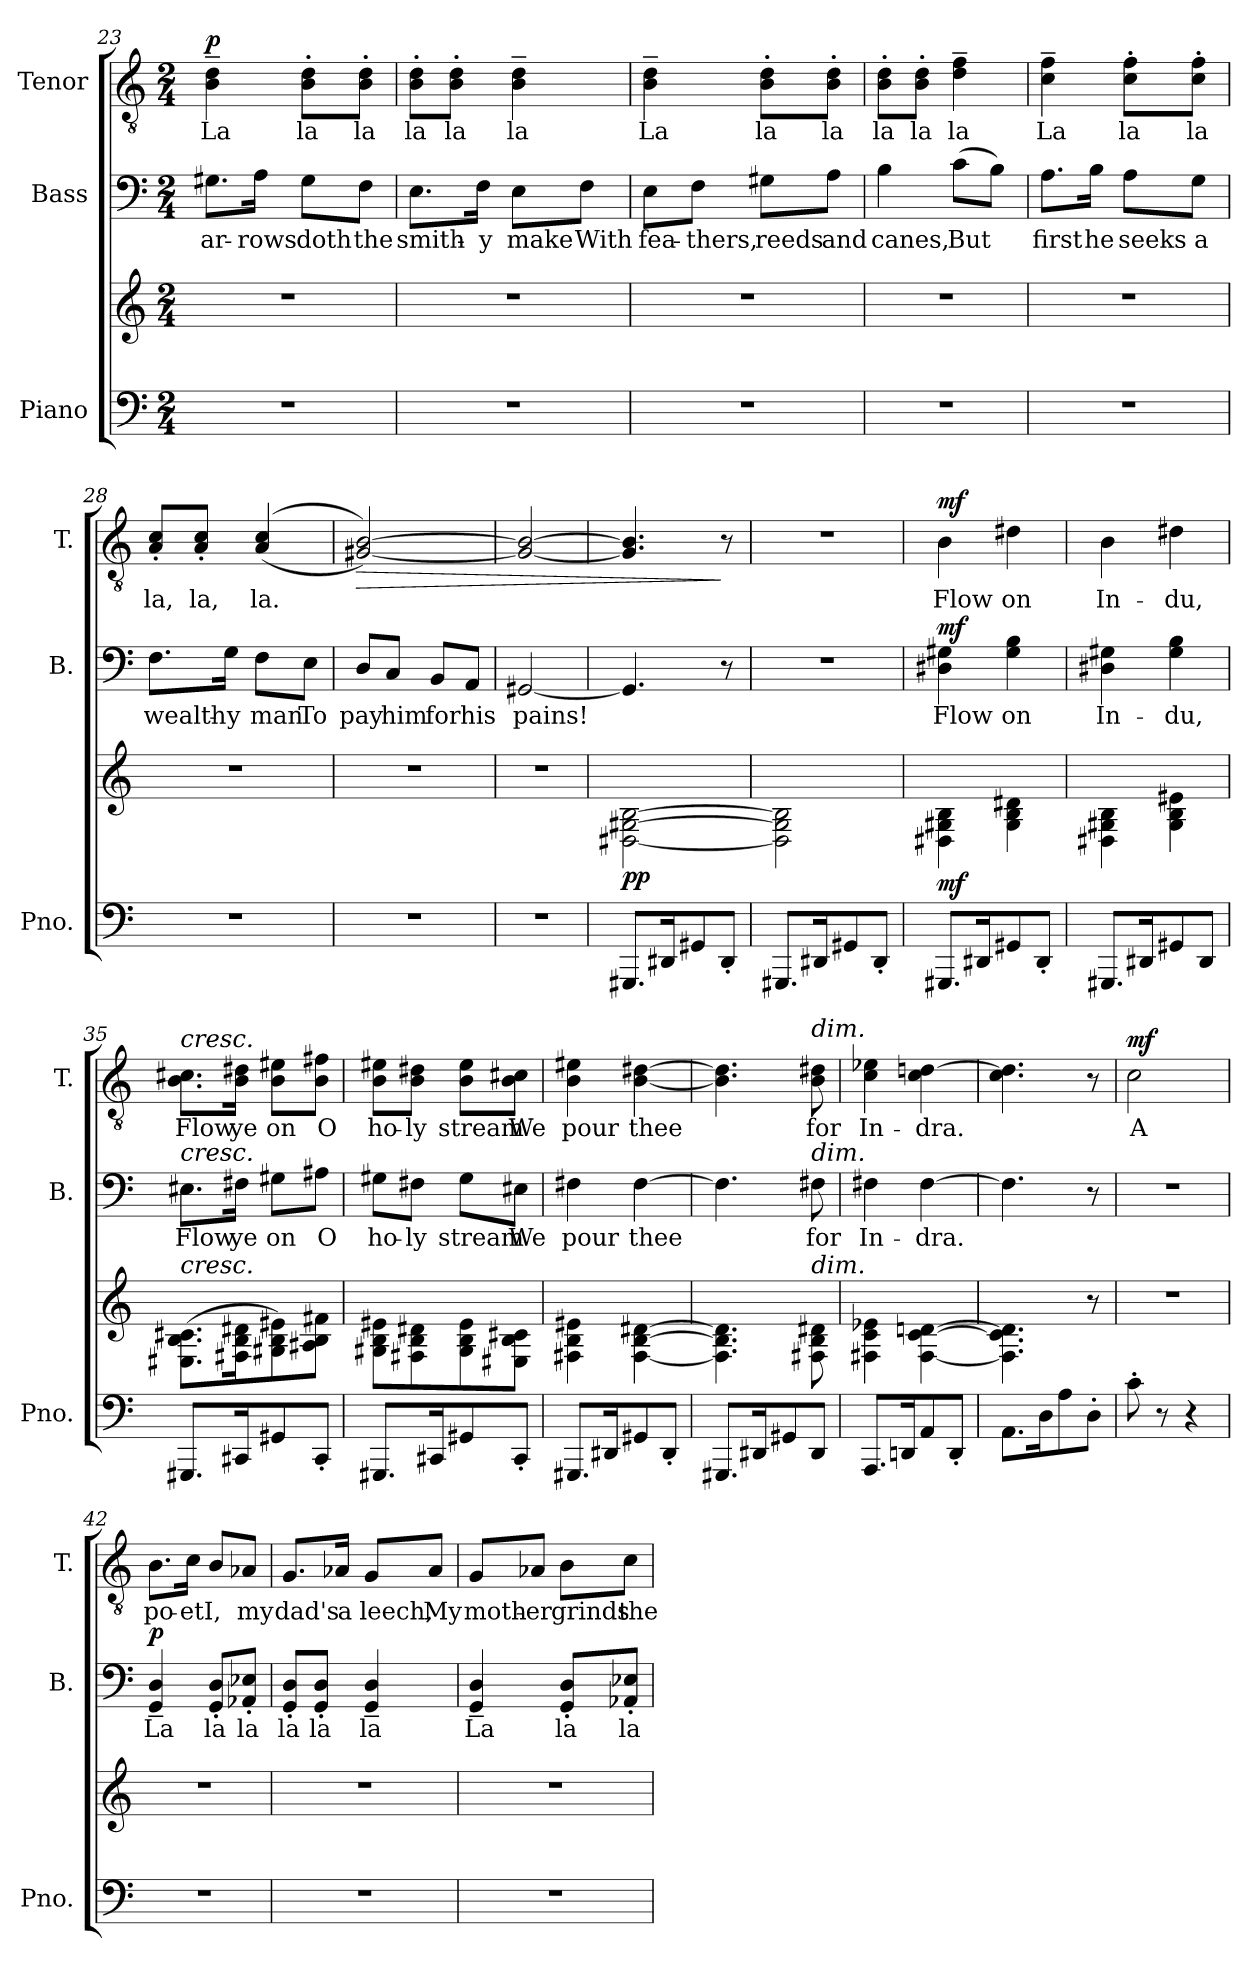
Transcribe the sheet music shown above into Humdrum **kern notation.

**kern	**kern	**dynam	**kern	**text	**dynam	**kern	**text	**dynam
*part3	*part3	*part3	*part2	*part2	*part2	*part1	*part1	*part1
*staff4	*staff3	*staff3/4	*staff2	*staff2	*staff2	*staff1	*staff1	*staff1
*I"Piano	*	*	*I"Bass	*	*	*I"Tenor	*	*
*I'Pno.	*	*	*I'B.	*	*	*I'T.	*	*
!!LO:PB:g=z
*clefF4	*clefG2	*	*clefF4	*	*	*clefGv2	*	*
*	*	*	*	*	*	*ITrd7c12	*	*
*k[]	*k[]	*	*k[]	*	*	*k[]	*	*
*M2/4	*M2/4	*	*M2/4	*	*	*M2/4	*	*
=23	=23	=23	=23	=23	=23	=23	=23	=23
!	!	!	!	!LO:LY:b	!	!	!LO:LY:b	!LO:DY:b
2r	2r	.	8.G#X\L	ar-	.	4BB\~ 4D\~	La	p
!	!	!	!	!LO:LY:b	!	!	!	!
.	.	.	16A\Jk	-rows	.	.	.	.
!	!	!	!	!LO:LY:b	!	!	!LO:LY:b	!
.	.	.	8G#\L	doth	.	8BB\' 8D\'L	la	.
!	!	!	!	!LO:LY:b	!	!	!LO:LY:b	!
.	.	.	8F\J	the	.	8BB\' 8D\'J	la	.
=24	=24	=24	=24	=24	=24	=24	=24	=24
!	!	!	!	!LO:LY:b	!	!	!LO:LY:b	!
2r	2r	.	8.E\L	smith-	.	8BB\' 8D\'L	la	.
!	!	!	!	!	!	!	!LO:LY:b	!
.	.	.	.	.	.	8BB\' 8D\'J	la	.
!	!	!	!	!LO:LY:b	!	!	!	!
.	.	.	16F\Jk	-y	.	.	.	.
!	!	!	!	!LO:LY:b	!	!	!LO:LY:b	!
.	.	.	8E\L	make	.	4BB\~ 4D\~	la	.
!	!	!	!	!LO:LY:b	!	!	!	!
.	.	.	8F\J	With	.	.	.	.
=25	=25	=25	=25	=25	=25	=25	=25	=25
!	!	!	!	!LO:LY:b	!	!	!LO:LY:b	!
2r	2r	.	8E\L	fea-	.	4BB\~ 4D\~	La	.
!	!	!	!	!LO:LY:b	!	!	!	!
.	.	.	8F\J	-thers,	.	.	.	.
!	!	!	!	!LO:LY:b	!	!	!LO:LY:b	!
.	.	.	8G#X\L	reeds	.	8BB\' 8D\'L	la	.
!	!	!	!	!LO:LY:b	!	!	!LO:LY:b	!
.	.	.	8A\J	and	.	8BB\' 8D\'J	la	.
=26	=26	=26	=26	=26	=26	=26	=26	=26
!	!	!	!	!LO:LY:b	!	!	!LO:LY:b	!
2r	2r	.	4B\	canes,	.	8BB\' 8D\'L	la	.
!	!	!	!	!	!	!	!LO:LY:b	!
.	.	.	.	.	.	8BB\' 8D\'J	la	.
!	!	!	!	!LO:LY:b	!	!	!LO:LY:b	!
.	.	.	(>8c\L	But	.	4D\~ 4F\~	la	.
.	.	.	8B\J)	.	.	.	.	.
=27	=27	=27	=27	=27	=27	=27	=27	=27
!	!	!	!	!LO:LY:b	!	!	!LO:LY:b	!
2r	2r	.	8.A\L	first	.	4C\~ 4F\~	La	.
!	!	!	!	!LO:LY:b	!	!	!	!
.	.	.	16B\Jk	he	.	.	.	.
!	!	!	!	!LO:LY:b	!	!	!LO:LY:b	!
.	.	.	8A\L	seeks	.	8C\' 8F\'L	la	.
!	!	!	!	!LO:LY:b	!	!	!LO:LY:b	!
.	.	.	8G\J	a	.	8C\' 8F\'J	la	.
=28	=28	=28	=28	=28	=28	=28	=28	=28
!	!	!	!	!LO:LY:b	!	!	!LO:LY:b	!
2r	2r	.	8.F\L	wealth-	.	8AA/' 8C/'L	la,	.
!	!	!	!	!	!	!	!LO:LY:b	!
.	.	.	.	.	.	8AA/' 8C/'J	la,	.
!	!	!	!	!LO:LY:b	!	!	!	!
.	.	.	16G\Jk	-y	.	.	.	.
!	!	!	!	!LO:LY:b	!	!	!LO:LY:b	!
.	.	.	8F\L	man	.	(<(<4AA/ 4C/	la.	.
!	!	!	!	!LO:LY:b	!	!	!	!
.	.	.	8E\J	To	.	.	.	.
!!LO:LB:g=z
=29	=29	=29	=29	=29	=29	=29	=29	=29
!	!	!	!	!LO:LY:b	!	!	!	!LO:HP:b
2r	2r	.	8D/L	pay	.	[2GG#X/ [2BB/))	.	>
!	!	!	!	!LO:LY:b	!	!	!	!
.	.	.	8C/J	him	.	.	.	.
!	!	!	!	!LO:LY:b	!	!	!	!
.	.	.	8BB/L	for	.	.	.	.
!	!	!	!	!LO:LY:b	!	!	!	!
.	.	.	8AA/J	his	.	.	.	.
=30	=30	=30	=30	=30	=30	=30	=30	=30
!	!	!	!	!LO:LY:b	!	!	!	!
2r	2r	.	[2GG#X/	pains!	.	2GG#/_ 2BB/_	.	.
=31	=31	=31	=31	=31	=31	=31	=31	=31
!	!	!LO:DY:b	!	!	!	!	!	!
8.GGG#X/L	[2D#X\ [2G#X\ [2B\	pp	4.GG#/]	.	.	4.GG#/] 4.BB/]	.	.
16DD#X/K	.	.	.	.	.	.	.	.
8GG#X/	.	.	.	.	.	.	.	.
8DD#'/J	.	.	8r	.	.	8r	.	]
=32	=32	=32	=32	=32	=32	=32	=32	=32
8.GGG#X/L	2D#\] 2G#\] 2B\]	.	2r	.	.	2r	.	.
16DD#X/K	.	.	.	.	.	.	.	.
8GG#X/	.	.	.	.	.	.	.	.
8DD#'/J	.	.	.	.	.	.	.	.
=33	=33	=33	=33	=33	=33	=33	=33	=33
!	!	!LO:DY:b	!	!LO:LY:b	!LO:DY:b	!	!LO:LY:b	!LO:DY:b
8.GGG#X/L	4D#X\ 4G#X\ 4B\	mf	4D#X\ 4G#X\	Flow	mf	4BB\	Flow	mf
16DD#X/K	.	.	.	.	.	.	.	.
!	!	!	!	!LO:LY:b	!	!	!LO:LY:b	!
8GG#X/	4G#\ 4B\ 4d#X\	.	4G#\ 4B\	on	.	4D#X\	on	.
8DD#'/J	.	.	.	.	.	.	.	.
=34	=34	=34	=34	=34	=34	=34	=34	=34
!	!	!	!	!LO:LY:b	!	!	!LO:LY:b	!
8.GGG#X/L	4D#X\ 4G#X\ 4B\	.	4D#X\ 4G#X\	In-	.	4BB\	In-	.
16DD#X/K	.	.	.	.	.	.	.	.
!	!	!	!	!LO:LY:b	!	!	!LO:LY:b	!
8GG#X/	4G#\ 4B\ 4e#X\	.	4G#\ 4B\	-du,	.	4D#X\	-du,	.
8DD#/J	.	.	.	.	.	.	.	.
=35	=35	=35	=35	=35	=35	=35	=35	=35
!	!	!	!	!	!	!LO:TX:a:i:t=cresc.	!	!
!	!	!	!LO:TX:a:i:t=cresc.	!	!	!	!	!
!	!LO:TX:a:i:t=cresc.	!	!	!	!	!	!	!
!	!	!	!	!LO:LY:b	!	!	!LO:LY:b	!
8.GGG#X/L	(>8.E#X\ 8.B\ 8.c#X\L	.	8.E#X\L	Flow	.	8.BB\ 8.C#X\L	Flow	.
!	!	!	!	!LO:LY:b	!	!	!LO:LY:b	!
16CC#X/K	16F#X\ 16B\ 16d#X\K	.	16F#X\Jk	ye	.	16BB\ 16D#X\Jk	ye	.
!	!	!	!	!LO:LY:b	!	!	!LO:LY:b	!
8GG#X/	8G#X\ 8B\ 8e#X\)	.	8G#X\L	on	.	8BB\ 8E#X\L	on	.
!	!	!	!	!LO:LY:b	!	!	!LO:LY:b	!
8CC#'/J	8A#X\ 8B\ 8f#X\J	.	8A#X\J	O	.	8BB\ 8F#X\J	O	.
!!LO:LB:g=z
=36	=36	=36	=36	=36	=36	=36	=36	=36
!	!	!	!	!LO:LY:b	!	!	!LO:LY:b	!
8.GGG#X/L	8G#X\ 8B\ 8e#X\L	.	8G#X\L	ho-	.	8BB\ 8E#X\L	ho-	.
!	!	!	!	!LO:LY:b	!	!	!LO:LY:b	!
.	8F#X\ 8B\ 8d#X\	.	8F#X\J	-ly	.	8BB\ 8D#X\J	-ly	.
16CC#X/K	.	.	.	.	.	.	.	.
!	!	!	!	!LO:LY:b	!	!	!LO:LY:b	!
8GG#X/	8G#\ 8B\ 8e#\	.	8G#\L	stream	.	8BB\ 8E#\L	stream	.
!	!	!	!	!LO:LY:b	!	!	!LO:LY:b	!
8CC#'/J	8E#X\ 8B\ 8c#X\J	.	8E#X\J	We	.	8BB\ 8C#X\J	We	.
=37	=37	=37	=37	=37	=37	=37	=37	=37
!	!	!	!	!LO:LY:b	!	!	!LO:LY:b	!
8.GGG#X/L	4F#X\ 4B\ 4e#X\	.	4F#X\	pour	.	4BB\ 4E#X\	pour	.
16DD#X/K	.	.	.	.	.	.	.	.
!	!	!	!	!LO:LY:b	!	!	!LO:LY:b	!
8GG#X/	[4F#\ [4B\ [4d#X\	.	[4F#\	thee	.	[4BB\ [4D#X\	thee	.
8DD#'/J	.	.	.	.	.	.	.	.
=38	=38	=38	=38	=38	=38	=38	=38	=38
8.GGG#X/L	4.F#\] 4.B\] 4.d#\]	.	4.F#\]	.	.	4.BB\] 4.D#\]	.	.
16DD#X/K	.	.	.	.	.	.	.	.
8GG#X/	.	.	.	.	.	.	.	.
!	!	!	!	!	!	!LO:TX:a:i:t=dim.	!	!
!	!	!	!LO:TX:a:i:t=dim.	!	!	!	!	!
!	!LO:TX:a:i:t=dim.	!	!	!	!	!	!	!
!	!	!	!	!LO:LY:b	!	!	!LO:LY:b	!
8DD#/J	8F#X\ 8B\ 8d#X\	.	8F#X\	for	.	8BB\ 8D#X\	for	.
=39	=39	=39	=39	=39	=39	=39	=39	=39
!	!	!	!	!LO:LY:b	!	!	!LO:LY:b	!
8.AAA/L	4F#X\ 4c\ 4e-X\	.	4F#X\	In-	.	4C\ 4E-X\	In-	.
16DDn/K	.	.	.	.	.	.	.	.
!	!	!	!	!LO:LY:b	!	!	!LO:LY:b	!
8AA/	[4F#\ [4c\ [4dn\	.	[4F#\	-dra.	.	4C\ [4Dn\	-dra.	.
8DD'/J	.	.	.	.	.	.	.	.
=40	=40	=40	=40	=40	=40	=40	=40	=40
8.AA\L	4.F#\] 4.c\] 4.d\]	.	4.F#\]	.	.	4.C\ 4.D\]	.	.
16D\K	.	.	.	.	.	.	.	.
8A\	.	.	.	.	.	.	.	.
8D'\J	8r	.	8r	.	.	8r	.	.
=41	=41	=41	=41	=41	=41	=41	=41	=41
!	!	!	!	!	!	!	!LO:LY:b	!LO:DY:b
8c'\	2r	.	2r	.	.	2C\	A	mf
8r	.	.	.	.	.	.	.	.
4r	.	.	.	.	.	.	.	.
=42	=42	=42	=42	=42	=42	=42	=42	=42
!	!	!	!	!LO:LY:b	!LO:DY:b	!	!LO:LY:b	!
2r	2r	.	4GG/~ 4D/~	La	p	8.BB\L	po-	.
!	!	!	!	!	!	!	!LO:LY:b	!
.	.	.	.	.	.	16C\Jk	-et	.
!	!	!	!	!LO:LY:b	!	!	!LO:LY:b	!
.	.	.	8GG/' 8D/'L	la	.	8BB/L	I,	.
!	!	!	!	!LO:LY:b	!	!	!LO:LY:b	!
.	.	.	8AA-X/' 8E-X/'J	la	.	8AA-X/J	my	.
=43	=43	=43	=43	=43	=43	=43	=43	=43
!	!	!	!	!LO:LY:b	!	!	!LO:LY:b	!
2r	2r	.	8GG/' 8D/'L	la	.	8.GG/L	dad's	.
!	!	!	!	!LO:LY:b	!	!	!	!
.	.	.	8GG/' 8D/'J	la	.	.	.	.
!	!	!	!	!	!	!	!LO:LY:b	!
.	.	.	.	.	.	16AA-X/Jk	a	.
!	!	!	!	!LO:LY:b	!	!	!LO:LY:b	!
.	.	.	4GG/~ 4D/~	la	.	8GG/L	leech,	.
!	!	!	!	!	!	!	!LO:LY:b	!
.	.	.	.	.	.	8AA-/J	My	.
!!LO:PB:g=z
=44	=44	=44	=44	=44	=44	=44	=44	=44
!	!	!	!	!LO:LY:b	!	!	!LO:LY:b	!
2r	2r	.	4GG/~ 4D/~	La	.	8GG/L	moth-	.
!	!	!	!	!	!	!	!LO:LY:b	!
.	.	.	.	.	.	8AA-X/J	-er	.
!	!	!	!	!LO:LY:b	!	!	!LO:LY:b	!
.	.	.	8GG/' 8D/'L	la	.	8BB\L	grinds	.
!	!	!	!	!LO:LY:b	!	!	!LO:LY:b	!
.	.	.	8AA-X/' 8E-X/'J	la	.	8C\J	the	.
=	=	=	=	=	=	=	=	=
*-	*-	*-	*-	*-	*-	*-	*-	*-
